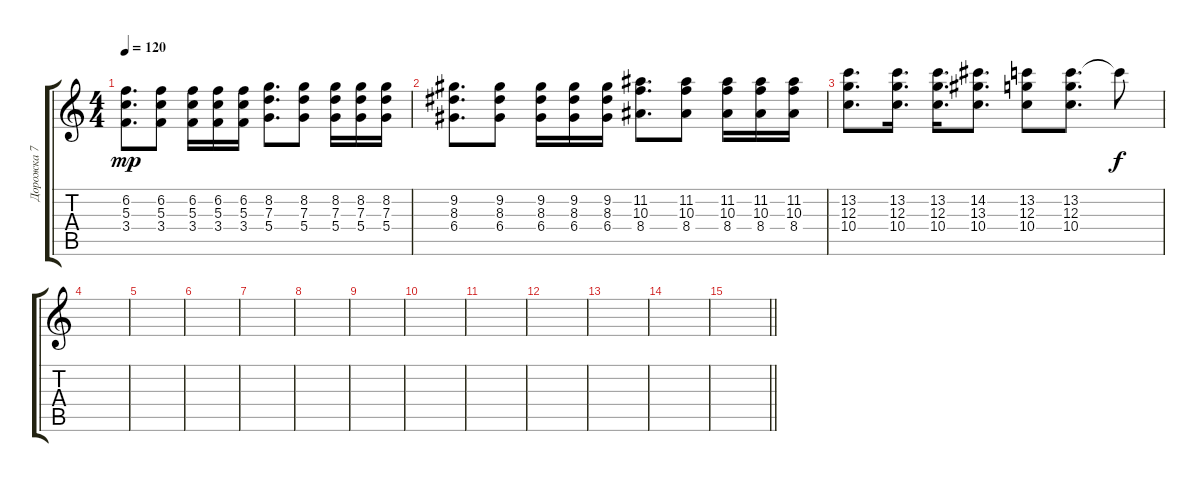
\track ("Дорожка 7" "Дорожка 7") {instrument distortionguitar}
\staff {score tabs}
\tuning (E4 B3 G3 D3 A2 E2) {hide}
\ts (4 4)
\tempo 120
\clef g2
\ks c
(6.2 5.3 3.4).8{d dy mp} (6.2 5.3 3.4).8 (6.2 5.3 3.4).16 (6.2 5.3 3.4).16 (6.2 5.3 3.4).16 (8.2 7.3 5.4).8{d} (8.2 7.3 5.4).8 (8.2 7.3 5.4).16 (8.2 7.3 5.4).16 (8.2 7.3 5.4).16 |
(9.2 8.3 6.4).8{d} (9.2 8.3 6.4).8 (9.2 8.3 6.4).16 (9.2 8.3 6.4).16 (9.2 8.3 6.4).16 (11.2 10.3 8.4).8{d} (11.2 10.3 8.4).8 (11.2 10.3 8.4).16 (11.2 10.3 8.4).16 (11.2 10.3 8.4).16 |
(13.2 12.3 10.4).8{d} (13.2 12.3 10.4).16{d} (13.2 12.3 10.4).16{d} (14.2 13.3 10.4).8{d} (13.2 12.3 10.4).8 (13.2 12.3 10.4).8{d} 13.2{t}.8{dy f} |
|
|
|
|
|
|
|
|
|
|
|
\barLineRight lightlight
